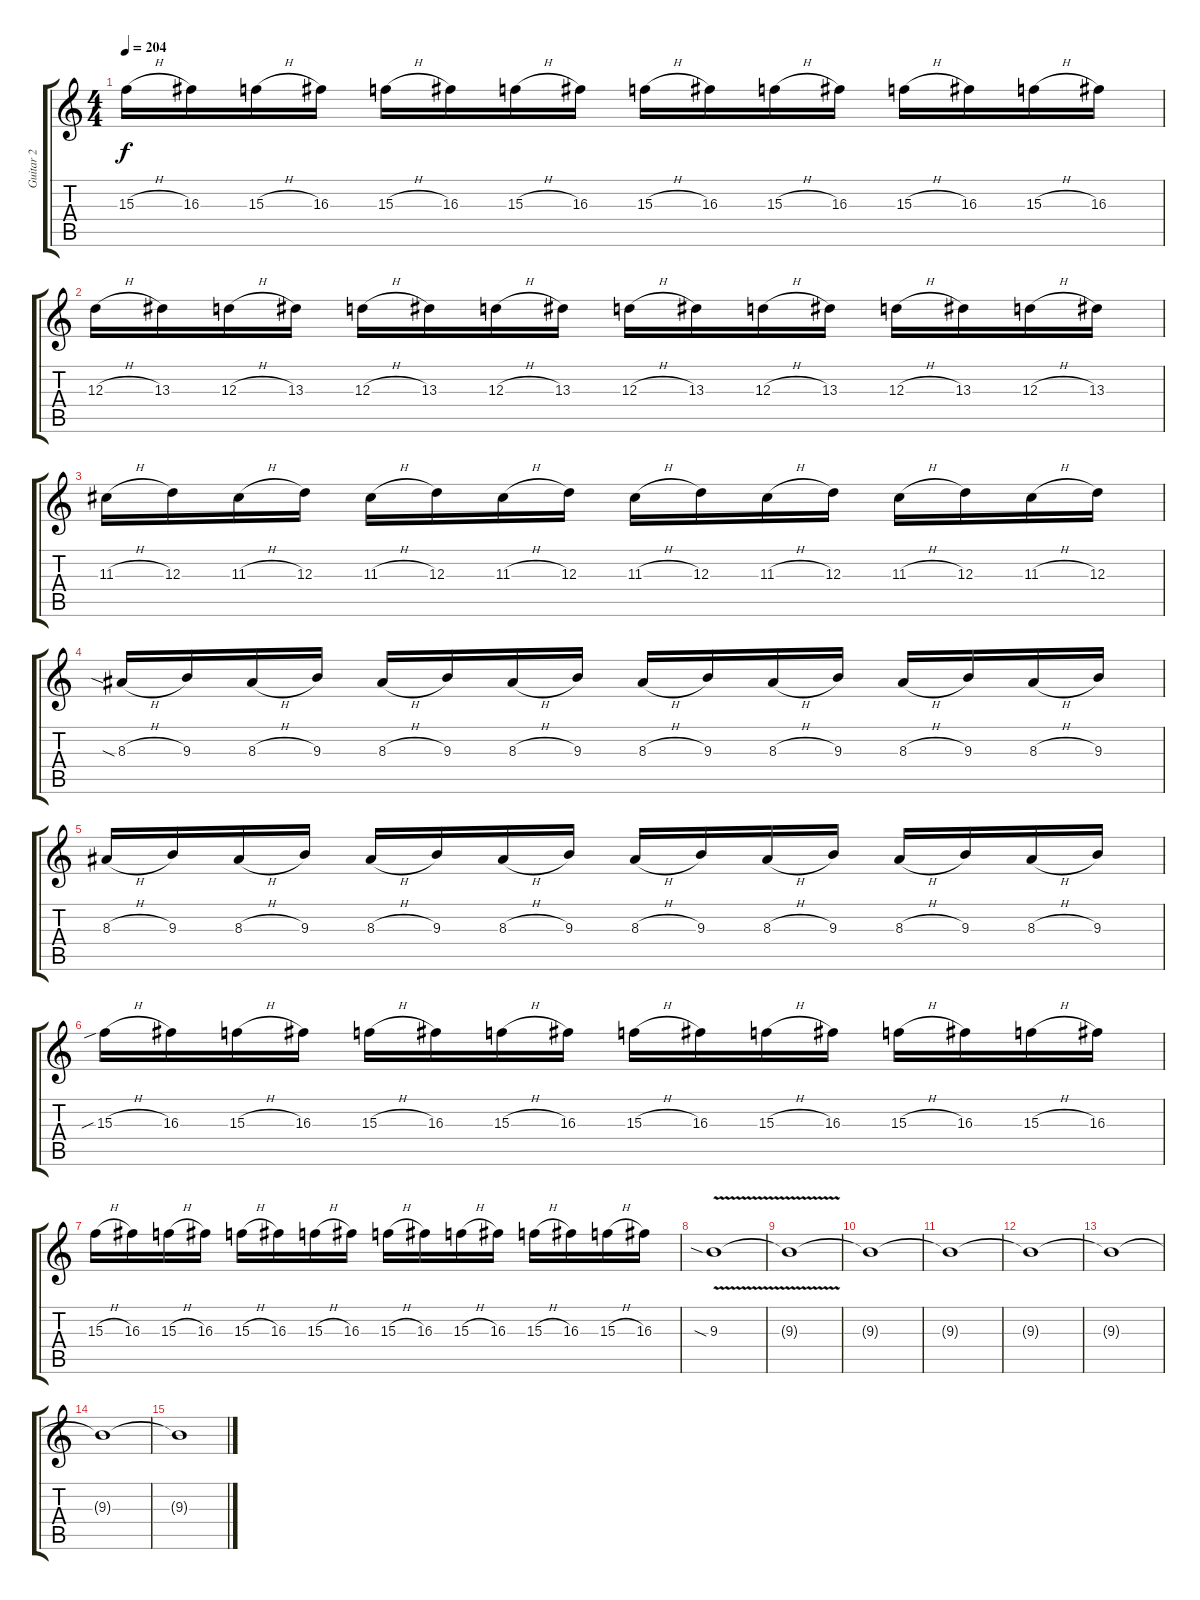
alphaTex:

\track ("Guitar 2" "Guitar 2") {instrument distortionguitar}
\staff {score tabs}
\tuning (B3 Gb3 D3 A2 E2 B1) {hide}
\ts (4 4)
\tempo 204
\clef g2
\ks c
15.3{h}.16{dy f} 16.3.16 15.3{h}.16 16.3.16 15.3{h}.16 16.3.16 15.3{h}.16 16.3.16 15.3{h}.16 16.3.16 15.3{h}.16 16.3.16 15.3{h}.16 16.3.16 15.3{h}.16 16.3.16 |
12.3{h}.16 13.3.16 12.3{h}.16 13.3.16 12.3{h}.16 13.3.16 12.3{h}.16 13.3.16 12.3{h}.16 13.3.16 12.3{h}.16 13.3.16 12.3{h}.16 13.3.16 12.3{h}.16 13.3.16 |
11.3{h}.16 12.3.16 11.3{h}.16 12.3.16 11.3{h}.16 12.3.16 11.3{h}.16 12.3.16 11.3{h}.16 12.3.16 11.3{h}.16 12.3.16 11.3{h}.16 12.3.16 11.3{h}.16 12.3.16 |
8.3{sia h}.16 9.3.16 8.3{h}.16 9.3.16 8.3{h}.16 9.3.16 8.3{h}.16 9.3.16 8.3{h}.16 9.3.16 8.3{h}.16 9.3.16 8.3{h}.16 9.3.16 8.3{h}.16 9.3.16 |
8.3{h}.16 9.3.16 8.3{h}.16 9.3.16 8.3{h}.16 9.3.16 8.3{h}.16 9.3.16 8.3{h}.16 9.3.16 8.3{h}.16 9.3.16 8.3{h}.16 9.3.16 8.3{h}.16 9.3.16 |
15.3{sib h}.16 16.3.16 15.3{h}.16 16.3.16 15.3{h}.16 16.3.16 15.3{h}.16 16.3.16 15.3{h}.16 16.3.16 15.3{h}.16 16.3.16 15.3{h}.16 16.3.16 15.3{h}.16 16.3.16 |
15.3{h}.16 16.3.16 15.3{h}.16 16.3.16 15.3{h}.16 16.3.16 15.3{h}.16 16.3.16 15.3{h}.16 16.3.16 15.3{h}.16 16.3.16 15.3{h}.16 16.3.16 15.3{h}.16 16.3.16 |
9.3{v sia}.1 |
9.3{t}.1 |
9.3{t}.1 |
9.3{t}.1 |
9.3{t}.1 |
9.3{t}.1 |
9.3{t}.1 |
9.3{t}.1{volume 0}
